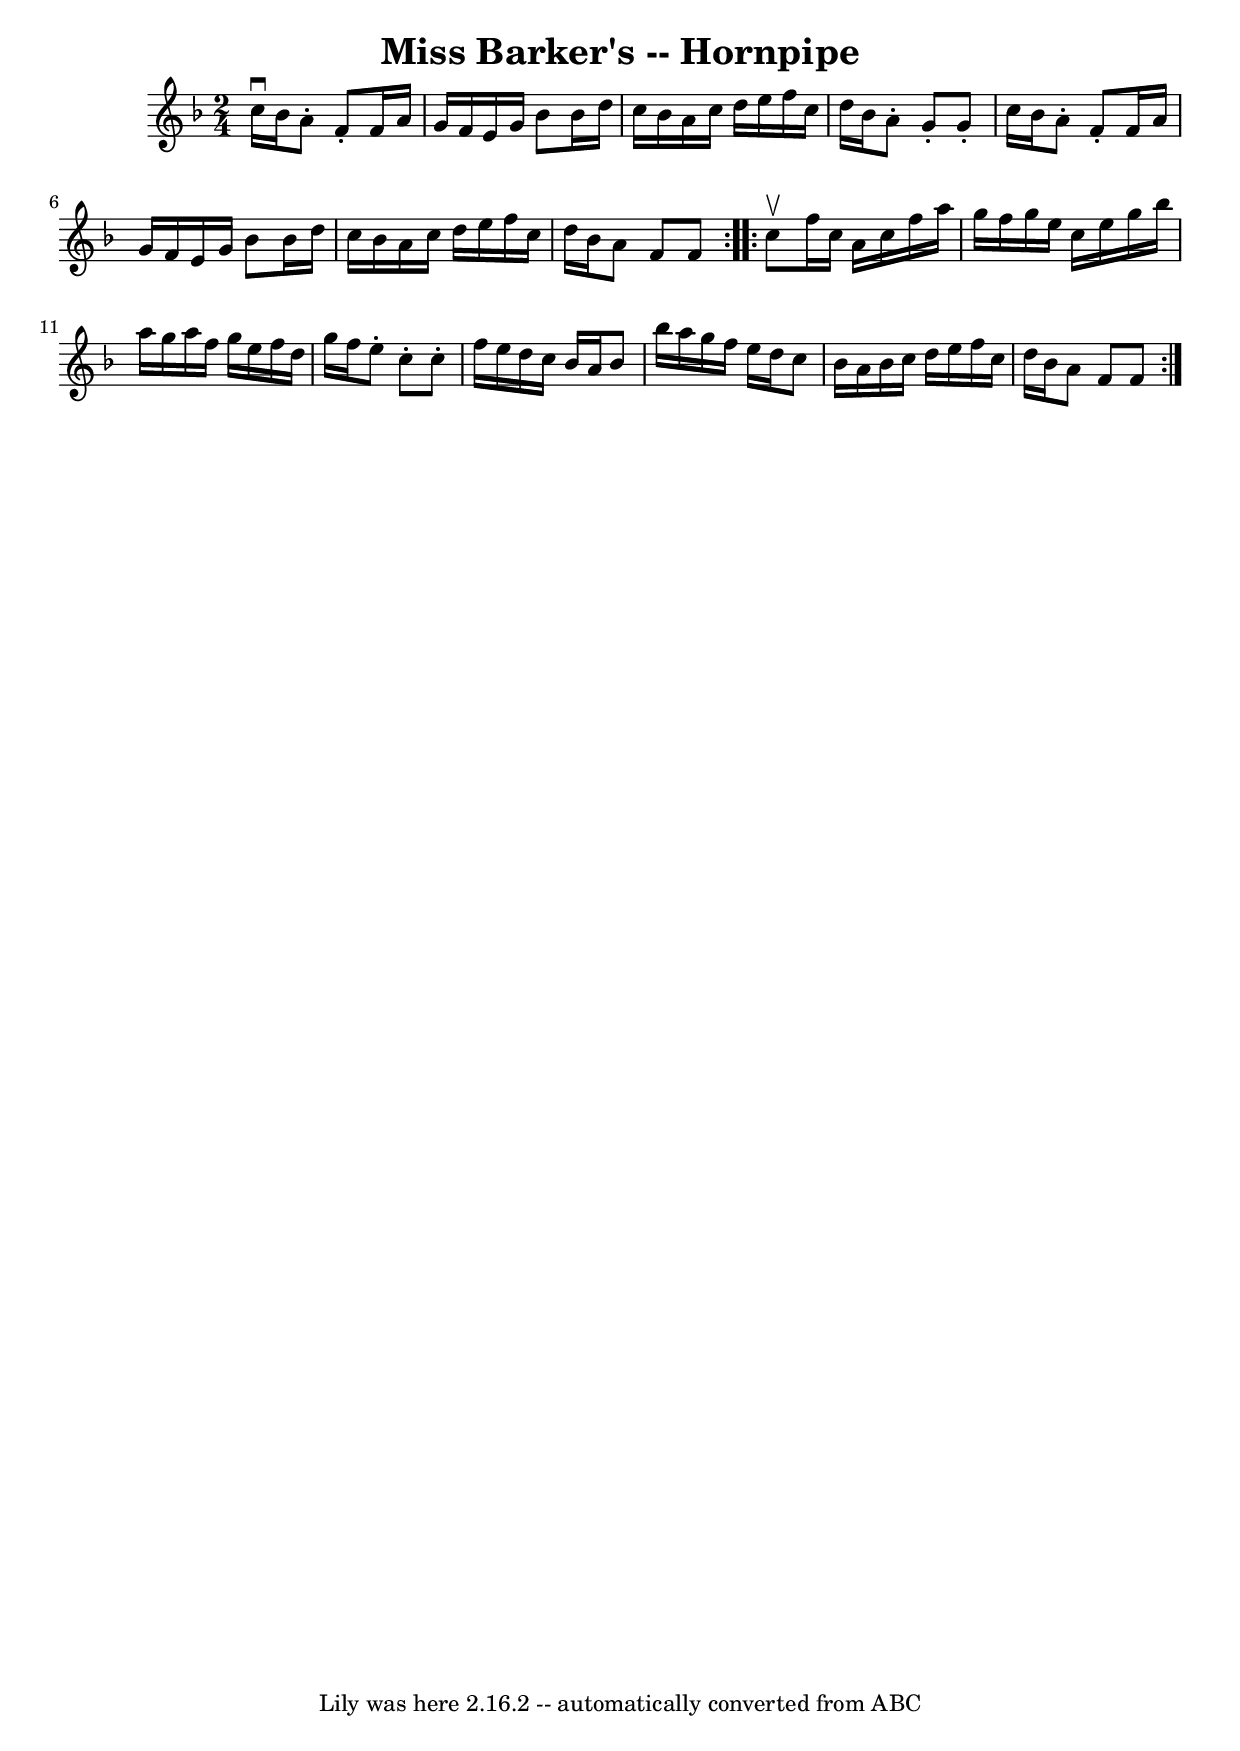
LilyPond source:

\version "2.7.40"
\include "Mammoth.ily"
\header {
	%% book = "Cole's 1000 Fiddle Tunes"
	crossRefNumber = "1"
	footnotes = ""
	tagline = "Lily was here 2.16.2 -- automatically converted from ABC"
	title = "Miss Barker's -- Hornpipe"
}
voicedefault =  {
\set Score.defaultBarType = "empty"

\repeat volta 2 {
\time 2/4 \key f \major c''16^\downbow bes'16  |
 a'8 -. f'8 -.  
 f'16 a'16 g'16 f'16  |
 e'16 g'16 bes'8 bes'16    
d''16 c''16 bes'16  |
 a'16 c''16 d''16 e''16 f''16   
 c''16 d''16 bes'16  |
 a'8 -. g'8 -. g'8 -. c''16    
bes'16  |
 a'8 -. f'8 -. f'16 a'16 g'16 f'16  |
   
e'16 g'16 bes'8 bes'16 d''16 c''16 bes'16  |
 a'16    
c''16 d''16 e''16 f''16 c''16 d''16 bes'16  |
 a'8    
f'8 f'8  }     \repeat volta 2 { c''8^\upbow |
 f''16 c''16    
a'16 c''16 f''16 a''16 g''16 f''16  |
 g''16 e''16    
c''16 e''16 g''16 bes''16 a''16 g''16  |
 a''16 f''16 
 g''16 e''16 f''16 d''16 g''16 f''16  |
 e''8 -.   
c''8 -. c''8 -. f''16 e''16  |
 d''16 c''16 bes'16    
a'16 bes'8 bes''16 a''16  |
 g''16 f''16 e''16 d''16  
 c''8 bes'16 a'16  |
 bes'16 c''16 d''16 e''16 f''16 
 c''16 d''16 bes'16  |
 a'8 f'8 f'8  }   
}

\score{
    <<

	\context Staff="default"
	{
	    \voicedefault 
	}

    >>
	\layout {
	}
	\midi {}
}
